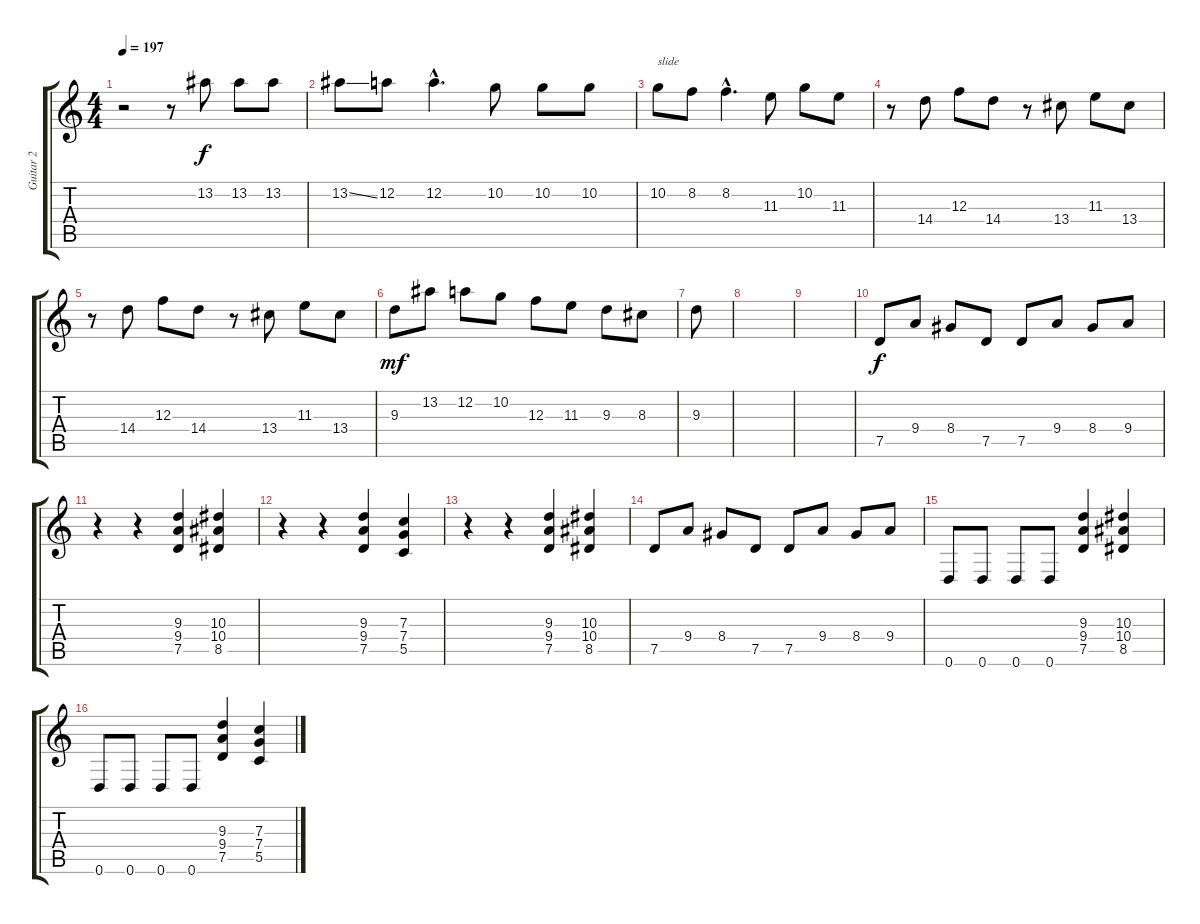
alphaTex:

\track ("Guitar 2" "Guitar 2") {instrument distortionguitar}
\staff {score tabs}
\tuning (D4 A3 F3 C3 G2 D2) {hide}
\ts (4 4)
\tempo 197
\clef g2
\ks c
r.2{dy f} r.8 13.2.8 13.2.8 13.2.8 |
13.2{ss}.8 12.2.8 12.2{hac}.4{d} 10.2.8 10.2.8 10.2.8 |
10.2.8{txt "slide"} 8.2.8 8.2{hac}.4{d} 11.3.8 10.2.8 11.3.8 |
r.8 14.4.8 12.3.8 14.4.8 r.8 13.4.8 11.3.8 13.4.8 |
r.8 14.4.8 12.3.8 14.4.8 r.8 13.4.8 11.3.8 13.4.8 |
9.3.8{dy mf} 13.2.8 12.2.8 10.2.8 12.3.8 11.3.8 9.3.8 8.3.8 |
9.3.8 |
|
|
7.5.8{dy f} 9.4.8 8.4.8 7.5.8 7.5.8 9.4.8 8.4.8 9.4.8 |
r.4 r.4 (9.3 9.4 7.5).4 (10.3 10.4 8.5).4 |
r.4 r.4 (9.3 9.4 7.5).4 (7.3 7.4 5.5).4 |
r.4 r.4 (9.3 9.4 7.5).4 (10.3 10.4 8.5).4 |
7.5.8 9.4.8 8.4.8 7.5.8 7.5.8 9.4.8 8.4.8 9.4.8 |
0.6.8 0.6.8 0.6.8 0.6.8 (9.3 9.4 7.5).4 (10.3 10.4 8.5).4 |
0.6.8 0.6.8 0.6.8 0.6.8 (9.3 9.4 7.5).4 (7.3 7.4 5.5).4
